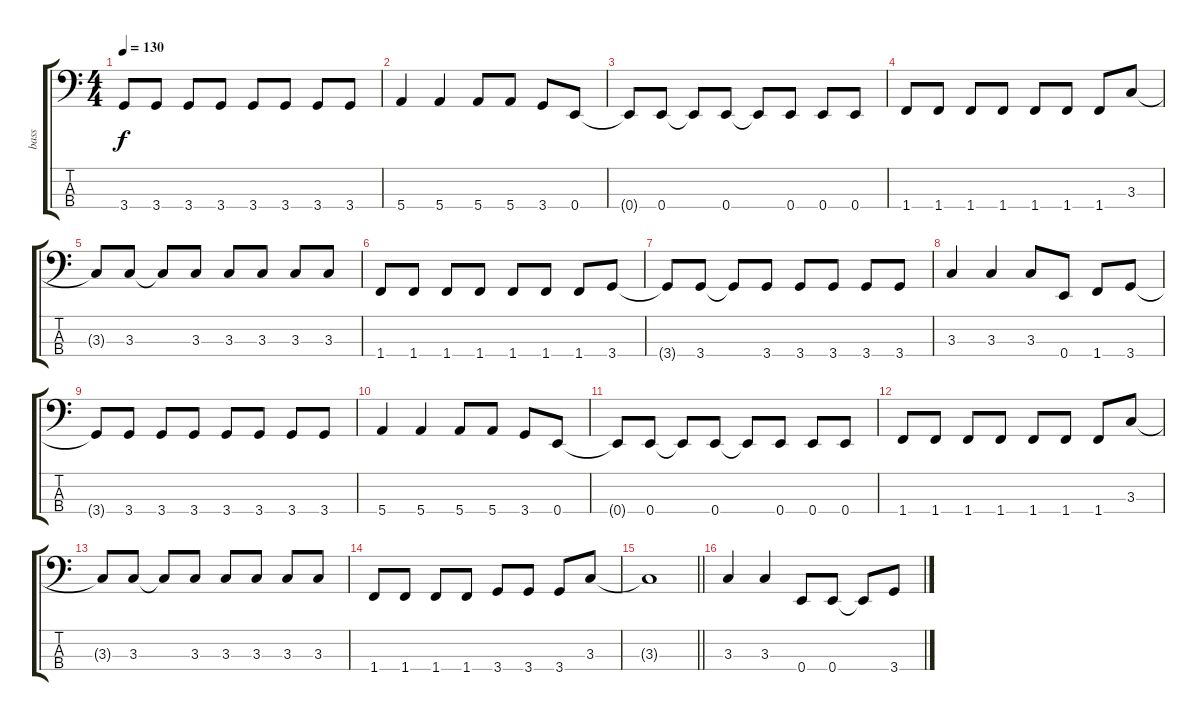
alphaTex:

\track ("bass" "bass") {instrument electricbassfinger}
\staff {score tabs}
\tuning (G2 D2 A1 E1) {hide}
\ts (4 4)
\tempo 130
\clef f4
\ks c
3.4{t}.8{dy f} 3.4.8 3.4.8 3.4.8 3.4.8 3.4.8 3.4.8 3.4.8 |
5.4.4 5.4.4 5.4.8 5.4.8 3.4.8 0.4.8 |
0.4{t}.8 0.4.8 0.4{t}.8 0.4.8 0.4{t}.8 0.4.8 0.4.8 0.4.8 |
1.4.8 1.4.8 1.4.8 1.4.8 1.4.8 1.4.8 1.4.8 3.3.8 |
3.3{t}.8 3.3.8 3.3{t}.8 3.3.8 3.3.8 3.3.8 3.3.8 3.3.8 |
1.4.8 1.4.8 1.4.8 1.4.8 1.4.8 1.4.8 1.4.8 3.4.8 |
3.4{t}.8 3.4.8 3.4{t}.8 3.4.8 3.4.8 3.4.8 3.4.8 3.4.8 |
3.3.4 3.3.4 3.3.8 0.4.8 1.4.8 3.4.8 |
3.4{t}.8 3.4.8 3.4.8 3.4.8 3.4.8 3.4.8 3.4.8 3.4.8 |
5.4.4 5.4.4 5.4.8 5.4.8 3.4.8 0.4.8 |
0.4{t}.8 0.4.8 0.4{t}.8 0.4.8 0.4{t}.8 0.4.8 0.4.8 0.4.8 |
1.4.8 1.4.8 1.4.8 1.4.8 1.4.8 1.4.8 1.4.8 3.3.8 |
3.3{t}.8 3.3.8 3.3{t}.8 3.3.8 3.3.8 3.3.8 3.3.8 3.3.8 |
1.4.8 1.4.8 1.4.8 1.4.8 3.4.8 3.4.8 3.4.8 3.3.8 |
\barLineRight lightlight
3.3{t}.1 |
3.3.4 3.3.4 0.4.8 0.4.8 0.4{t}.8 3.4.8
